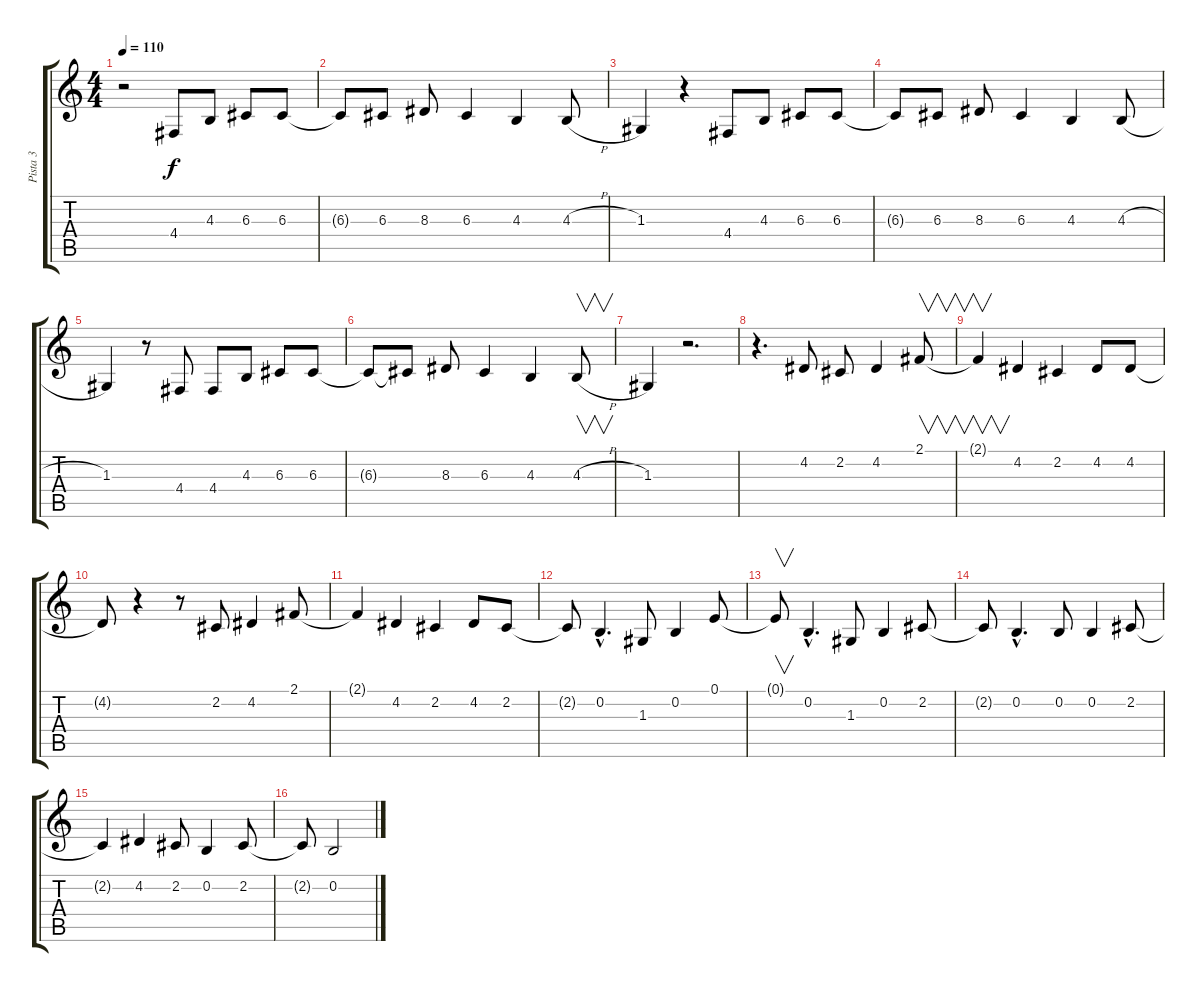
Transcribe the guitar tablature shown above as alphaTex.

\track ("Pista 3" "Pista 3") {instrument stringensemble1}
\staff {score tabs}
\tuning (E4 B3 G3 D3 A2 E2) {hide}
\ts (4 4)
\tempo 110
\clef g2
\ks c
r.2{dy f volume 13} 4.4.8 4.3.8 6.3.8 6.3.8 |
6.3{t}.8 6.3.8 8.3.8 6.3.4 4.3.4 4.3{h}.8 |
1.3.4 r.4 4.4.8 4.3.8 6.3.8 6.3.8 |
6.3{t}.8 6.3.8 8.3.8 6.3.4 4.3.4 4.3{h}.8 |
1.3.4 r.8 4.4.8 4.4.8 4.3.8 6.3.8 6.3.8 |
6.3{t}.8 6.3{t}.8 8.3.8 6.3.4 4.3.4 4.3{h}.8{v} |
1.3.4 r.2{d} |
r.4{d} 4.2.8 2.2.8 4.2.4 2.1.8{v} |
2.1{t}.4{v} 4.2.4 2.2.4 4.2.8 4.2.8 |
4.2{t}.8 r.4 r.8 2.2.8 4.2.4 2.1.8 |
2.1{t}.4 4.2.4 2.2.4 4.2.8 2.2.8 |
2.2{t}.8 0.2{hac}.4{d} 1.3.8 0.2.4 0.1.8 |
0.1{t}.8{v} 0.2{hac}.4{d} 1.3.8 0.2.4 2.2.8 |
2.2{t}.8 0.2{hac}.4{d} 0.2.8 0.2.4 2.2.8 |
2.2{t}.4 4.2.4 2.2.8 0.2.4 2.2.8 |
2.2{t}.8 0.2.2
